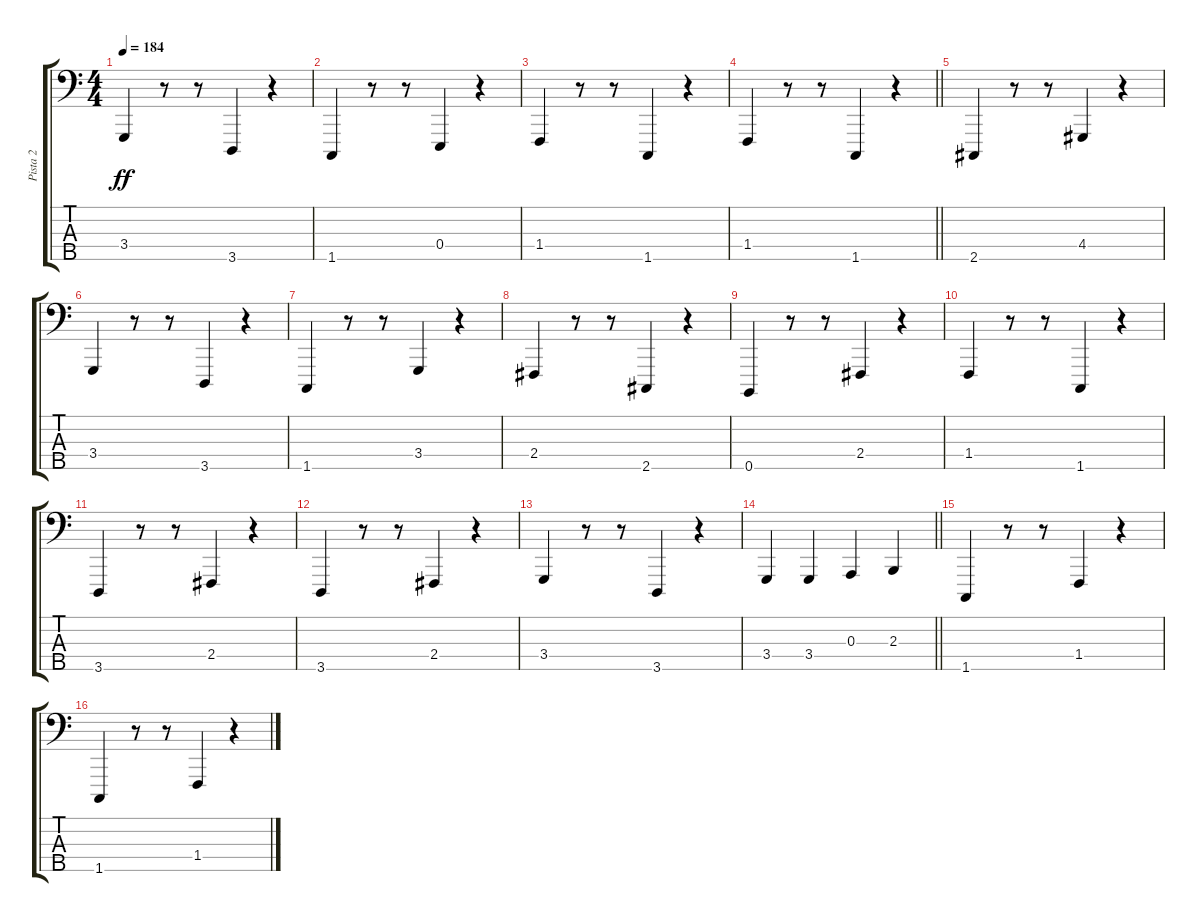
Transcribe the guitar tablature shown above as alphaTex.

\track ("Pista 2" "Pista 2") {instrument acousticgrandpiano}
\staff {score tabs}
\tuning (G2 D2 A1 E1 B0) {hide}
\ts (4 4)
\tempo 184
\clef f4
\ks c
3.4.4{dy ff} r.8 r.8 3.5.4 r.4 |
1.5.4 r.8 r.8 0.4.4 r.4 |
1.4.4 r.8 r.8 1.5.4 r.4 |
\barLineRight lightlight
1.4.4 r.8 r.8 1.5.4 r.4 |
2.5.4 r.8 r.8 4.4.4 r.4 |
3.4.4 r.8 r.8 3.5.4 r.4 |
1.5.4 r.8 r.8 3.4.4 r.4 |
2.4.4 r.8 r.8 2.5.4 r.4 |
0.5.4 r.8 r.8 2.4.4 r.4 |
1.4.4 r.8 r.8 1.5.4 r.4 |
3.5.4 r.8 r.8 2.4.4 r.4 |
3.5.4 r.8 r.8 2.4.4 r.4 |
3.4.4 r.8 r.8 3.5.4 r.4 |
\barLineRight lightlight
3.4.4 3.4.4 0.3.4 2.3.4 |
1.5.4 r.8 r.8 1.4.4 r.4 |
1.5.4 r.8 r.8 1.4.4 r.4
